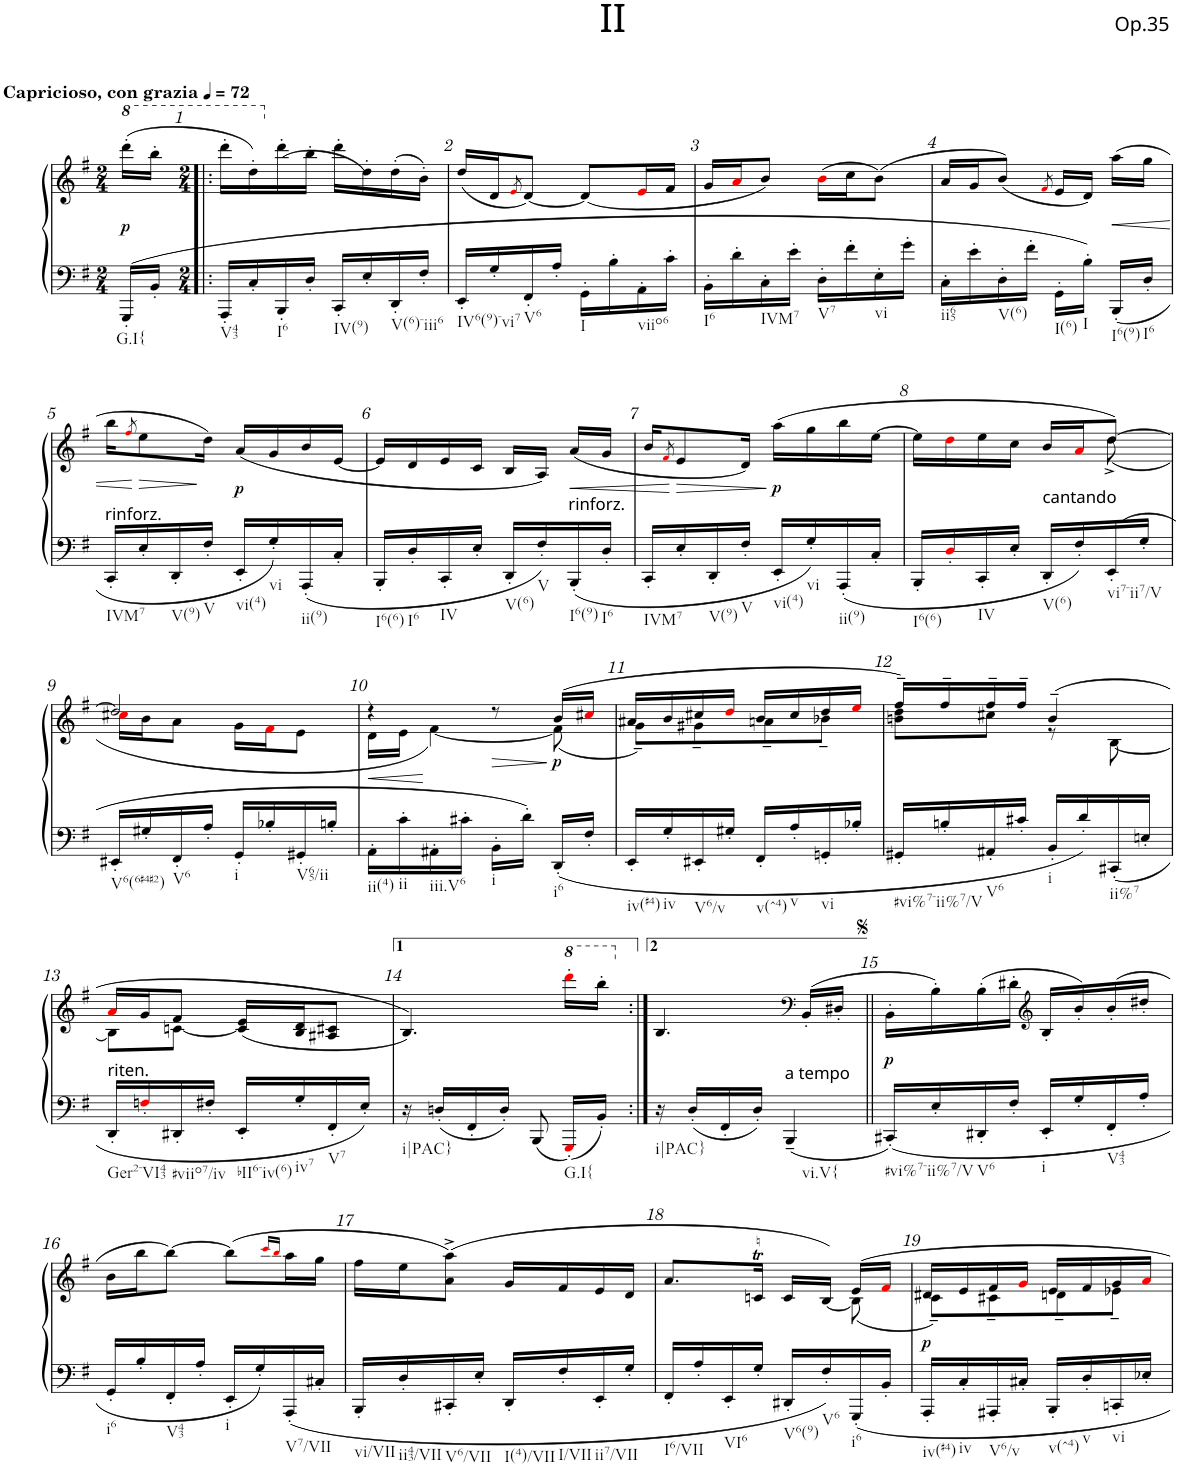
**kern	**kern	**dynam
*part1	*part1	*part1
*staff2	*staff1	*staff1/2
*I"Klavier	*	*
*I'Klav.	*	*
*clefF4	*clefG2	*
*k[f#]	*k[f#]	*
*G:	*G:	*
*M2/4	*M2/4	*
*MM72	*MM72	*
=	=	=
!	!LO:TX:a:B:t=Capricioso, con grazia	!
!LO:TX:b:t=G.I{	!	!
!	!	!LO:DY:b
16GGG'/LL	(16dddd'\LL	p
16BB'/JJ	16bbb'\JJ	.
=1!|:	=1!|:	=1!|:
*M2/4	*M2/4	*
!LO:TX:b:t=V43	!	!
16AAA'/LL	16dddd'\LL	.
16C'/	16ddd'\)	.
!LO:TX:b:t=I6	!	!
16BBB'/	(16ddd'\	.
16D'/JJ	16bb'\JJ	.
!LO:TX:b:t=IV(9)	!	!
16CC'/LL	16ddd'\LL	.
16E'/	16dd'\)	.
!LO:TX:b:t=V(6)-iii6	!	!
16DD'/	(16dd'\	.
16F#'/JJ	16b'\JJ)	.
=2	=2	=2
!LO:TX:b:t=IV6(9)-vi7	!	!
16EE'/LL	(16dd/LL	.
16G'/	16d/J	.
.	8qei/	.
!LO:TX:b:t=V6	!	!
16FF#'/	[<8d/J)	.
16A'/JJ	.	.
!LO:TX:b:t=I	!	!
16GG'\LL	(8d/L]	.
16B'\	.	.
!LO:TX:b:t=viio6	!	!
16AA'\	16ei/L	.
16c'\JJ	16f#/JJ	.
=3	=3	=3
!LO:TX:b:t=I6	!	!
16BB'\LL	16g/LL	.
16d'\	16ai/J	.
!LO:TX:b:t=IVM7	!	!
16C'\	8b/J)	.
16e'\JJ	.	.
!LO:TX:b:t=V7	!	!
16D'\LL	(16bi\LL	.
16f#'\	16cc\J	.
!LO:TX:b:t=vi	!	!
16E'\	(8b\J)	.
16g'\JJ	.	.
=4	=4	=4
!LO:TX:b:t=ii65	!	!
16C'\LL	16a/LL	.
16e'\	16g/J	.
!LO:TX:b:t=V(6)	!	!
16D'\	(8b/J)	.
16f#'\JJ	.	.
.	8qf#i/	.
!LO:TX:b:t=I(6)	!	!
16GG'\LL	16e/LL	.
!LO:TX:b:t=I	!	!
16B'\JJ	16d/JJ)	.
!LO:TX:b:t=I6(9)	!	!
!	!	!LO:HP:b
16BBB'/LL	(16aa\LL	<
!LO:TX:b:t=I6	!	!
16D'/JJ	16gg\JJ	.
!!LO:LB:g=z
=5	=5	=5
!LO:TX:a:t=rinforz.	!	!
!LO:TX:b:t=IVM7	!	!
16CC'/LL	16bb\KL	.
.	8qff#i/	.
16E'/	8ee\	[
!LO:TX:b:t=V(9)	!	!
16DD'/	.	.
!LO:TX:b:t=V	!	!
16F#'/JJ	16dd\Jk)	.
!LO:TX:b:t=vi(4)	!	!
!	!	!LO:DY:b
16EE'/LL	(16a/LL	p
!LO:TX:b:t=vi	!	!
16G'/	16g/	.
!LO:TX:b:t=ii(9)	!	!
16AAA'/	16b/	.
16C'/JJ	[16e/JJ	.
=6	=6	=6
!LO:TX:b:t=I6(6)	!	!
16BBB'/LL	16e/LL]	.
!LO:TX:b:t=I6	!	!
16D'/	16d/	.
!LO:TX:b:t=IV	!	!
16CC'/	16e/	.
16E'/JJ	16c/JJ	.
!LO:TX:b:t=V(6)	!	!
16DD'/LL	16B/LL	.
!LO:TX:b:t=V	!	!
16F#'/	16A/JJ)	.
!LO:TX:a:t=rinforz.	!	!
!LO:TX:b:t=I6(9)	!	!
!	!	!LO:HP:b
16BBB'/	(16a/LL	<
!LO:TX:b:t=I6	!	!
16D'/JJ	16g/JJ	.
=7	=7	=7
!LO:TX:b:t=IVM7	!	!
16CC'/LL	16b/KL	.
.	8qf#i/	.
16E'/	8e/	[
!LO:TX:b:t=V(9)	!	!
16DD'/	.	.
!LO:TX:b:t=V	!	!
16F#'/JJ	16d/Jk)	.
!LO:TX:b:t=vi(4)	!	!
!	!	!LO:DY:b
16EE'/LL	(16aa\LL	p
!LO:TX:b:t=vi	!	!
16G'/	16gg\	.
!LO:TX:b:t=ii(9)	!	!
16AAA'/	16bb\	.
16C'/JJ	[>16ee\JJ	.
=8	=8	=8
*	*^	*
!LO:TX:b:t=I6(6)	!	!	!
16BBB'/LL	16ee\LL]	4.ryy	.
16D'i/	16ddi\	.	.
!LO:TX:b:t=IV	!	!	!
16CC'/	16ee\	.	.
16E'/JJ	16cc\JJ	.	.
!LO:TX:a:t=cantando	!	!	!
!LO:TX:b:t=V(6)	!	!	!
16DD'/LL	16b/LL	.	.
16F#'/	16ai/J	.	.
!LO:TX:b:t=vi7-ii7/V	!	!	!
16EE'/	[8dd/J)	(8dd^\	.
16G'/JJ	.	.	.
!!LO:LB:g=z	!!
=9	=9	=9	=9
!LO:TX:b:t=V6(6#4#2)	!	!	!
16EE#X'/LL	2dd/]	16cc#Xi\LL	.
16G#X'/	.	16b\J	.
!LO:TX:b:t=V6	!	!	!
16FF#'/	.	8a\J	.
16A'/JJ	.	.	.
!LO:TX:b:t=i	!	!	!
16GG'/LL	.	16g\LL	.
16B-X'/	.	16f#i\J	.
!LO:TX:b:t=V65/ii	!	!	!
16GG#X'/	.	8e\J	.
16Bn'/JJ	.	.	.
=10	=10	=10	=10
!LO:TX:b:t=ii(4)	!	!	!
!	!	!	!LO:HP:b
16AA'\LL	4r	16d\LL	<
!LO:TX:b:t=ii	!	!	!
16c'\	.	16e\JJ	.
!LO:TX:b:t=iii.V6	!	!	!
16AA#X'\	.	[<4f#\)	[
16c#X'\JJ	.	.	.
!LO:TX:b:t=i	!	!	!
!	!	!	!LO:HP:b
16BB'\LL	8r	.	>
16d'\JJ	.	.	.
!LO:TX:b:t=i6	!	!	!
!	!	!	!LO:DY:n=1:b
16DD'/LL	(16b/LL	(8f#\]	] p
16F#'/JJ	16cc#Xi/JJ	.	.
=11	=11	=11	=11
!LO:TX:b:t=iv(#4)	!	!	!
16EE'/LL	16a#X/LL	8g~\L)	.
!LO:TX:b:t=iv	!	!	!
16G'/	16b/	.	.
!LO:TX:b:t=V6/v	!	!	!
16EE#X'/	16cc#X/	8g#X~\	.
16G#X'/JJ	16ddi/JJ	.	.
!LO:TX:b:t=v(^4)	!	!	!
16FF#'/LL	16b/LL	8an~\	.
!LO:TX:b:t=v	!	!	!
16A'/	16cc#/	.	.
!LO:TX:b:t=vi	!	!	!
16GGn'/	16dd/	8b-X~\J	.
16B-X'/JJ	16eei/JJ	.	.
=12	=12	=12	=12
!LO:TX:b:t=#vi%7-ii%7/V	!	!	!
16GG#X'/LL	16ff#~/LL)	8bn\ 8dd\L	.
16Bn'/	16ff#~/	.	.
!LO:TX:b:t=V6	!	!	!
16AA#X'/	16ff#~/	8cc#X\J	.
16c#X'/JJ	16ff#~/JJ	.	.
!LO:TX:b:t=i	!	!	!
16BB'/LL	(4b~/	8r	.
16d'/	.	.	.
!LO:TX:b:t=ii%7	!	!	!
16CC#X'/	.	[<8B\	.
16En'/JJ	.	.	.
!!LO:LB:g=z	!!
=13	=13	=13	=13
!LO:TX:a:t=riten.	!	!	!
!LO:TX:b:t=Ger2-VI43	!	!	!
16DD'/LL	16ai/LL	8B\L]	.
16Fn'i/	16g/J	.	.
!LO:TX:b:t=#viio7/iv	!	!	!
16DD#X'/	8f#/J	[<8cn\J	.
16F#X'/JJ	.	.	.
!LO:TX:b:t=bII6-iv(6)	!	!	!
16EE'/LL	(<16c/] 16e/LL	4ryy	.
!LO:TX:b:t=iv7	!	!	!
16G'/	16B/ 16d/J	.	.
!LO:TX:b:t=V7	!	!	!
16FF#'/	8A#X/ 8c#X/J	.	.
16E'/JJ	.	.	.
*	*v	*v	*
=14	=14	=14
!LO:TX:b:t=i|PAC}	!	!
16r	4.B/))	.
16Dn'/LL	.	.
16FF#'/	.	.
16D'/JJ	.	.
8BBB/	.	.
*	*8va	*
!LO:TX:b:t=G.I{	!	!
16GGG'i/LL	16dddd'i\LL	.
16BB'/JJ	16bbb'\JJ	.
=14X1:|!	=14X1:|!	=14X1:|!
*	*X8va	*
!LO:TX:b:t=i|PAC}	!	!
16r	4.B/	.
16D'/LL	.	.
16FF#'/	.	.
16D'/JJ	.	.
!LO:TX:a:t=a tempo	!	!
!LO:TX:b:t=vi.V{	!	!
4BBB~/	.	.
*	*clefF4	*
.	(>16BB'/LL	.
.	16D#X'/JJ	.
=15||	=15||	=15||
!LO:TX:b:t=#vi%7-ii%7/V	!	!
!	!	!LO:DY:b
16CC#X'/LL	16BB'\LL	p
16E'/	16B'\)	.
!LO:TX:b:t=V6	!	!
16DD#X'/	(16B'\	.
16F#'/JJ	16d#X'\JJ	.
*	*clefG2	*
!LO:TX:b:t=i	!	!
16EE'/LL	16B'/LL	.
16G'/	16b'/)	.
!LO:TX:b:t=V43	!	!
16FF#'/	(16b'/	.
16A'/JJ	16dd#X'/JJ	.
!!LO:LB:g=z
=16	=16	=16
!LO:TX:b:t=i6	!	!
16GG'/LL	16b\LL	.
16B'/	16bb\J	.
!LO:TX:b:t=V43	!	!
16FF#'/	[>8bb\J)	.
16A'/JJ	.	.
!LO:TX:b:t=i	!	!
16EE'/LL	(8bb\L]	.
16G'/	.	.
.	16qccci/LL	.
.	16qbbi/JJ	.
!LO:TX:b:t=V7/VII	!	!
16AAA'/	16aa\L	.
16C#X'/JJ	16gg\JJ	.
=17	=17	=17
!LO:TX:b:t=vi/VII	!	!
16BBB'/LL	16ff#\LL	.
!LO:TX:b:t=ii43/VII	!	!
16D'/	16ee\J	.
!LO:TX:b:t=V6/VII	!	!
16CC#X'/	(8a\^ 8aa\^J)	.
16E'/JJ	.	.
!LO:TX:b:t=I(4)/VII	!	!
16DD'/LL	16g/LL	.
!LO:TX:b:t=I/VII	!	!
16F#'/	16f#/	.
!LO:TX:b:t=ii7/VII	!	!
16EE'/	16e/	.
16G'/JJ	16d/JJ	.
=18	=18	=18
*	*^	*
!LO:TX:b:t=I6/VII	!	!	!
16FF#'/LL	8.a/L	4ryy	.
16A'/	.	.	.
!LO:TX:b:t=VI6	!	!	!
16EE'/	.	.	.
16G'/JJ	16cnT/Jk	.	.
!LO:TX:b:t=V6(9)	!	!	!
16DD#X'/LL	16c/LL	8ryy	.
!LO:TX:b:t=V6	!	!	!
16F#'/	[<16B/JJ)	.	.
!LO:TX:b:t=i6	!	!	!
16GGG'/	16e/LL	(8B\]	.
16BB'/JJ	16f#i/JJ	.	.
=19	=19	=19	=19
!LO:TX:b:t=iv(#4)	!	!	!
!	!	!	!LO:DY:b
16AAA'/LL	16d#X/LL	8c~\L)	p
!LO:TX:b:t=iv	!	!	!
16C'/	16e/	.	.
!LO:TX:b:t=V6/v	!	!	!
16AAA#X'/	16f#/	8c#X~\	.
16C#X'/JJ	16gi/JJ	.	.
!LO:TX:b:t=v(^4)	!	!	!
16BBB'/LL	16e/LL	8dn~\	.
!LO:TX:b:t=v	!	!	!
16D'/	16f#/	.	.
!LO:TX:b:t=vi	!	!	!
16CCn'/	16g/	8e-X~\J	.
16E-X'/JJ	16ai/JJ	.	.
*	*v	*v	*
=	=	=
*-	*-	*-
